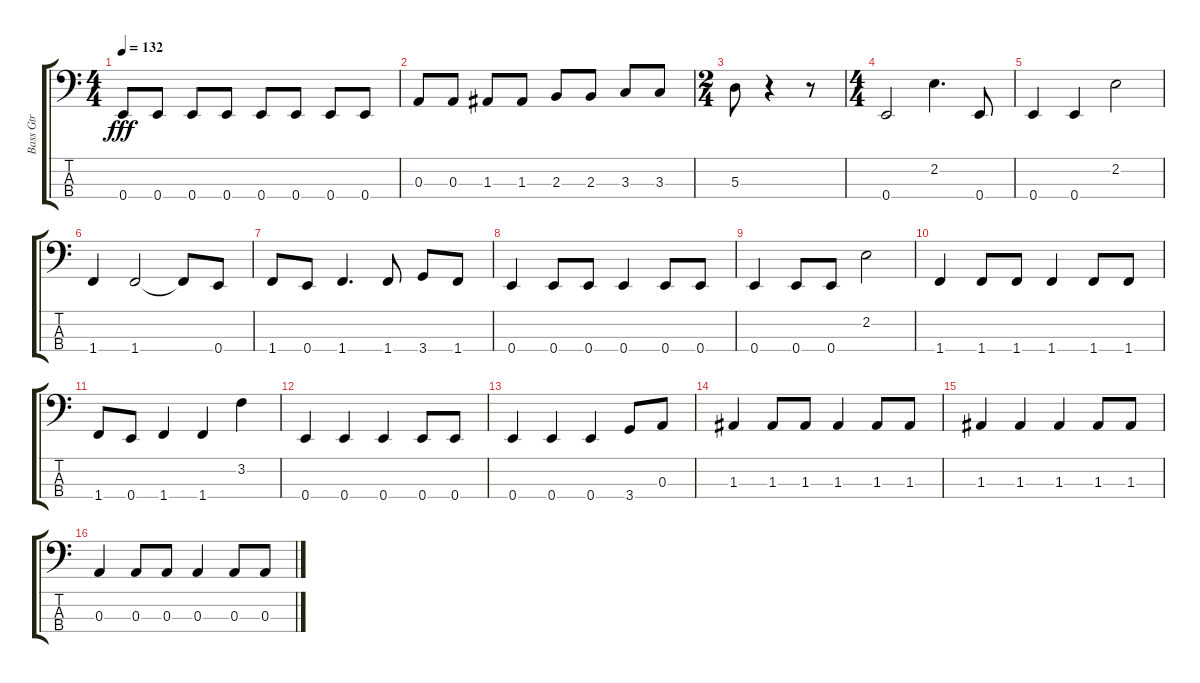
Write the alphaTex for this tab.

\track ("Bass Gtr" "Bass Gtr") {instrument electricbasspick}
\staff {score tabs}
\tuning (G2 D2 A1 E1) {hide}
\ts (4 4)
\tempo 132
\clef f4
\ks c
0.4.8{dy fff} 0.4.8 0.4.8 0.4.8 0.4.8 0.4.8 0.4.8 0.4.8 |
0.3.8 0.3.8 1.3.8 1.3.8 2.3.8 2.3.8 3.3.8 3.3.8 |
\ts (2 4)
5.3.8 r.4 r.8 |
\ts (4 4)
0.4.2 2.2.4{d} 0.4.8 |
0.4.4 0.4.4 2.2.2 |
1.4.4 1.4.2 1.4{t}.8 0.4.8 |
1.4.8 0.4.8 1.4.4{d} 1.4.8 3.4.8 1.4.8 |
0.4.4 0.4.8 0.4.8 0.4.4 0.4.8 0.4.8 |
0.4.4 0.4.8 0.4.8 2.2.2 |
1.4.4 1.4.8 1.4.8 1.4.4 1.4.8 1.4.8 |
1.4.8 0.4.8 1.4.4 1.4.4 3.2.4 |
0.4.4 0.4.4 0.4.4 0.4.8 0.4.8 |
0.4.4 0.4.4 0.4.4 3.4.8 0.3.8 |
1.3.4 1.3.8 1.3.8 1.3.4 1.3.8 1.3.8 |
1.3.4 1.3.4 1.3.4 1.3.8 1.3.8 |
0.3.4 0.3.8 0.3.8 0.3.4 0.3.8 0.3.8
